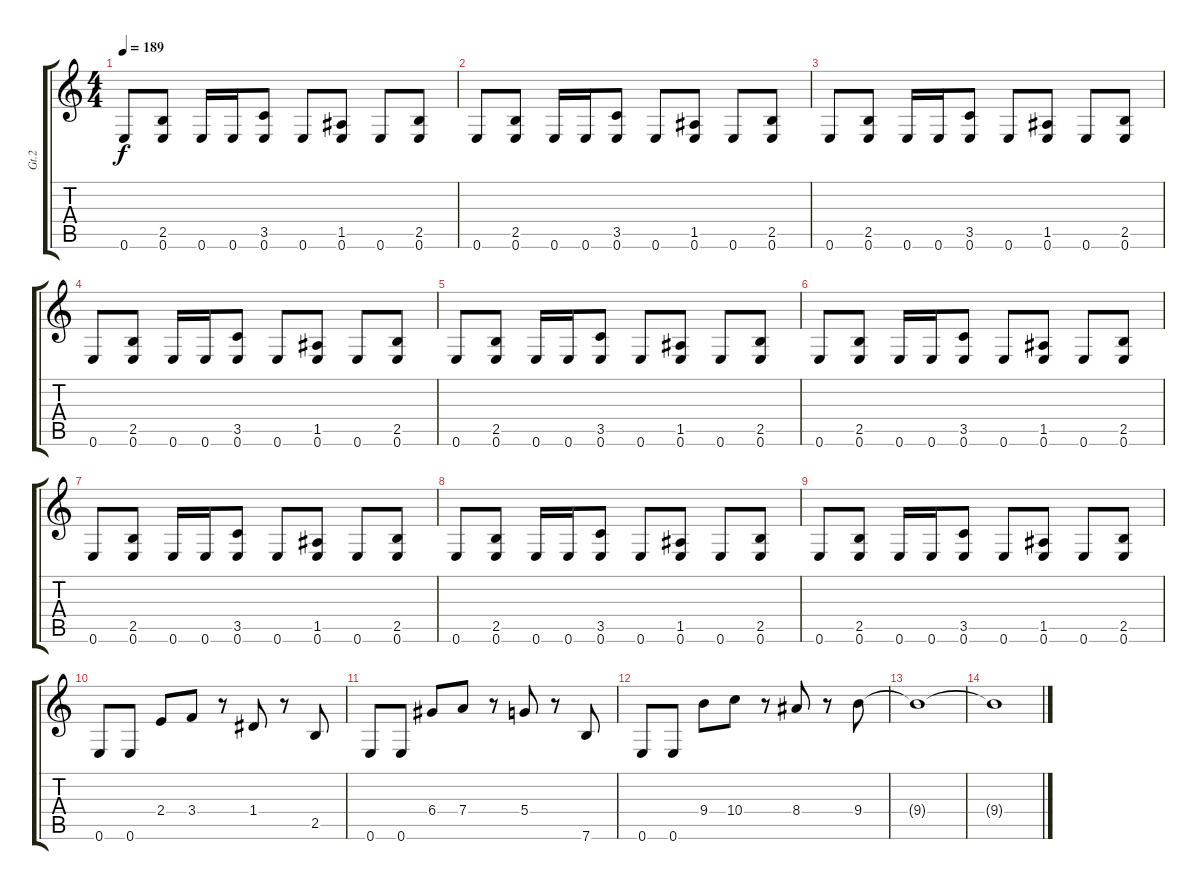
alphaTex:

\track ("Gt.2" "Gt.2") {instrument distortionguitar}
\staff {score tabs}
\tuning (E4 B3 G3 D3 A2 E2) {hide}
\ts (4 4)
\tempo 189
\clef g2
\ks c
0.6.8{dy f} (2.5 0.6).8 0.6.16 0.6.16 (3.5 0.6).8 0.6.8 (1.5 0.6).8 0.6.8 (2.5 0.6).8 |
0.6.8 (2.5 0.6).8 0.6.16 0.6.16 (3.5 0.6).8 0.6.8 (1.5 0.6).8 0.6.8 (2.5 0.6).8 |
0.6.8 (2.5 0.6).8 0.6.16 0.6.16 (3.5 0.6).8 0.6.8 (1.5 0.6).8 0.6.8 (2.5 0.6).8 |
0.6.8 (2.5 0.6).8 0.6.16 0.6.16 (3.5 0.6).8 0.6.8 (1.5 0.6).8 0.6.8 (2.5 0.6).8 |
0.6.8 (2.5 0.6).8 0.6.16 0.6.16 (3.5 0.6).8 0.6.8 (1.5 0.6).8 0.6.8 (2.5 0.6).8 |
0.6.8 (2.5 0.6).8 0.6.16 0.6.16 (3.5 0.6).8 0.6.8 (1.5 0.6).8 0.6.8 (2.5 0.6).8 |
0.6.8 (2.5 0.6).8 0.6.16 0.6.16 (3.5 0.6).8 0.6.8 (1.5 0.6).8 0.6.8 (2.5 0.6).8 |
0.6.8 (2.5 0.6).8 0.6.16 0.6.16 (3.5 0.6).8 0.6.8 (1.5 0.6).8 0.6.8 (2.5 0.6).8 |
0.6.8 (2.5 0.6).8 0.6.16 0.6.16 (3.5 0.6).8 0.6.8 (1.5 0.6).8 0.6.8 (2.5 0.6).8 |
0.6.8 0.6.8 2.4.8 3.4.8 r.8 1.4.8 r.8 2.5.8 |
0.6.8 0.6.8 6.4.8 7.4.8 r.8 5.4.8 r.8 7.6.8 |
0.6.8 0.6.8 9.4.8 10.4.8 r.8 8.4.8 r.8 9.4.8 |
9.4{t}.1 |
9.4{t}.1
